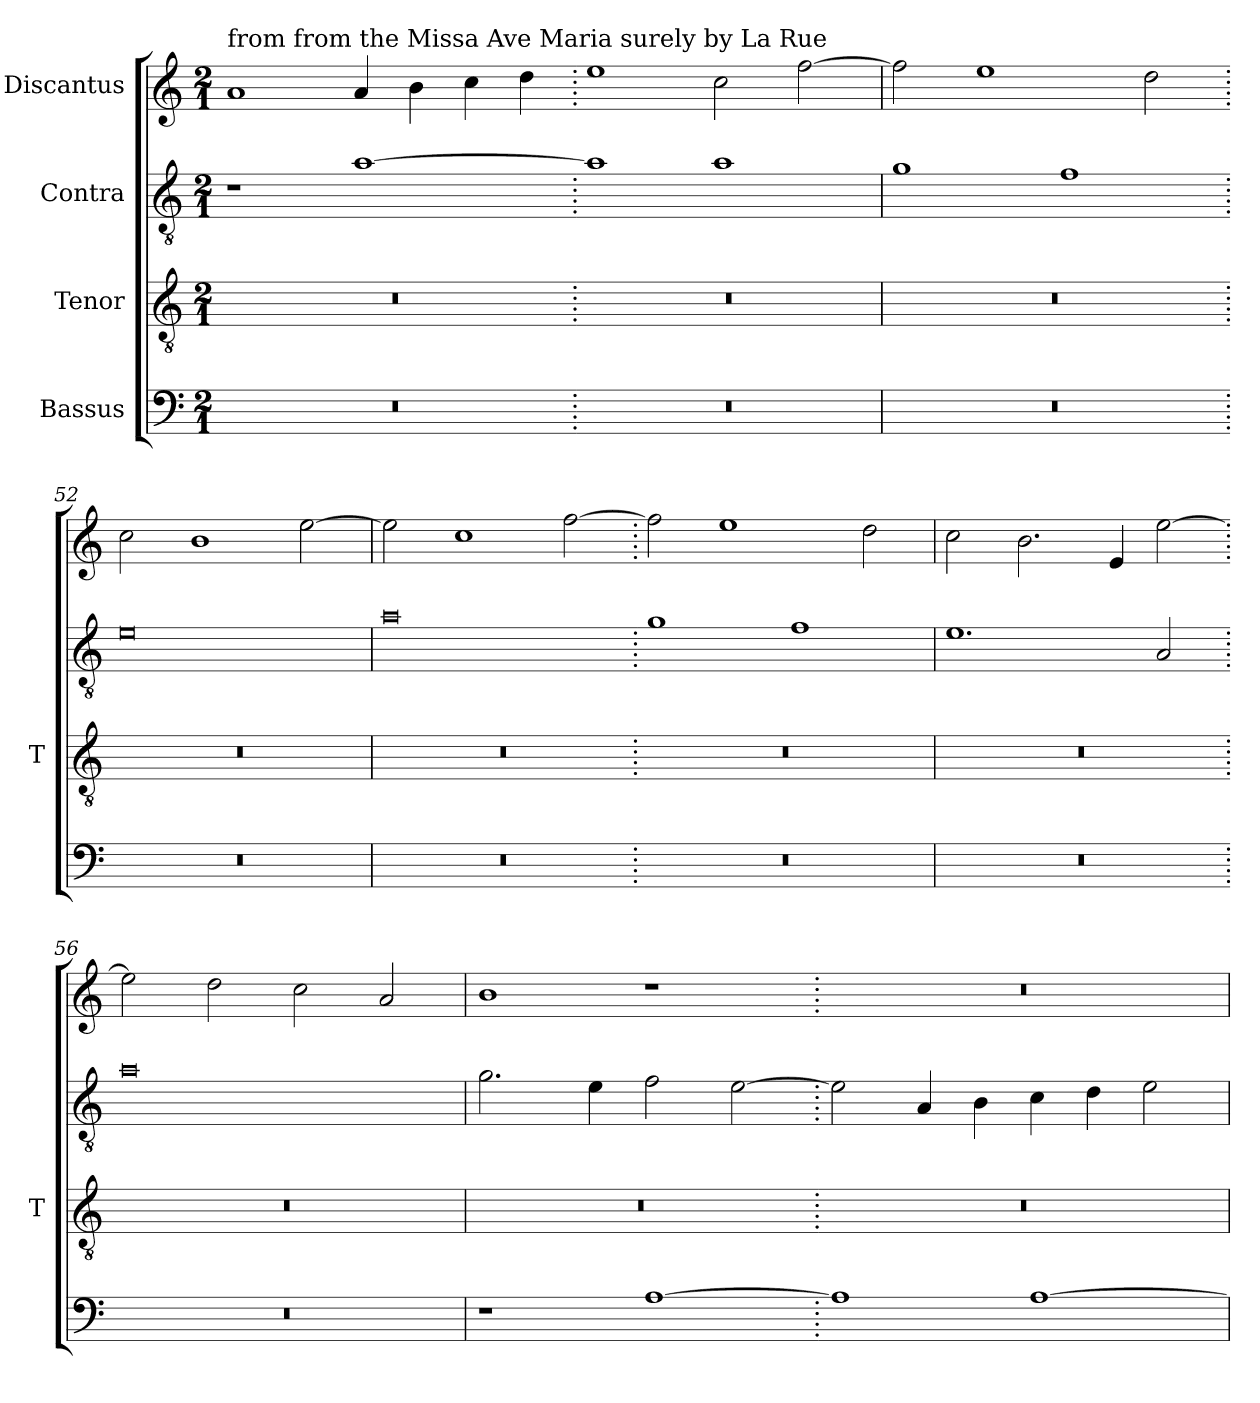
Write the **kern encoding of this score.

**kern	**kern	**kern	**kern
*part4	*part3	*part2	*part1
*staff4	*staff3	*staff2	*staff1
*I"Bassus	*I"Tenor	*I"Contra	*I"Discantus
*	*I'T	*	*
*clefF4	*clefGv2	*clefGv2	*clefG2
*k[]	*k[]	*k[]	*k[]
*M2/1	*M2/1	*M2/1	*M2/1
=	=	=	=
!	!	!	!LO:TX:a:t=from from the Missa Ave Maria surely by La Rue
0r	0r	1r	1a
.	.	[1a	4a
.	.	.	4b
.	.	.	4cc
.	.	.	4dd
=50.	=50.	=50.	=50.
0r	0r	1a]	1ee
.	.	1a	2cc
.	.	.	[2ff
=51	=51	=51	=51
0r	0r	1g	2ff]
.	.	.	1ee
.	.	1f	.
.	.	.	2dd
=52.	=52.	=52.	=52.
0r	0r	0e	2cc
.	.	.	1b
.	.	.	[2ee
=53	=53	=53	=53
0r	0r	0a	2ee]
.	.	.	1cc
.	.	.	[2ff
=54.	=54.	=54.	=54.
0r	0r	1g	2ff]
.	.	.	1ee
.	.	1f	.
.	.	.	2dd
=55	=55	=55	=55
0r	0r	1.e	2cc
.	.	.	2.b
.	.	.	4e
.	.	2A	[2ee
=56.	=56.	=56.	=56.
0r	0r	0a	2ee]
.	.	.	2dd
.	.	.	2cc
.	.	.	2a
=57	=57	=57	=57
1r	0r	2.g	1b
.	.	4e	.
[1A	.	2f	1r
.	.	[2e	.
=58.	=58.	=58.	=58.
1A]	0r	2e]	0r
.	.	4A	.
.	.	4B	.
[1A	.	4c	.
.	.	4d	.
.	.	2e	.
=	=	=	=
*-	*-	*-	*-
